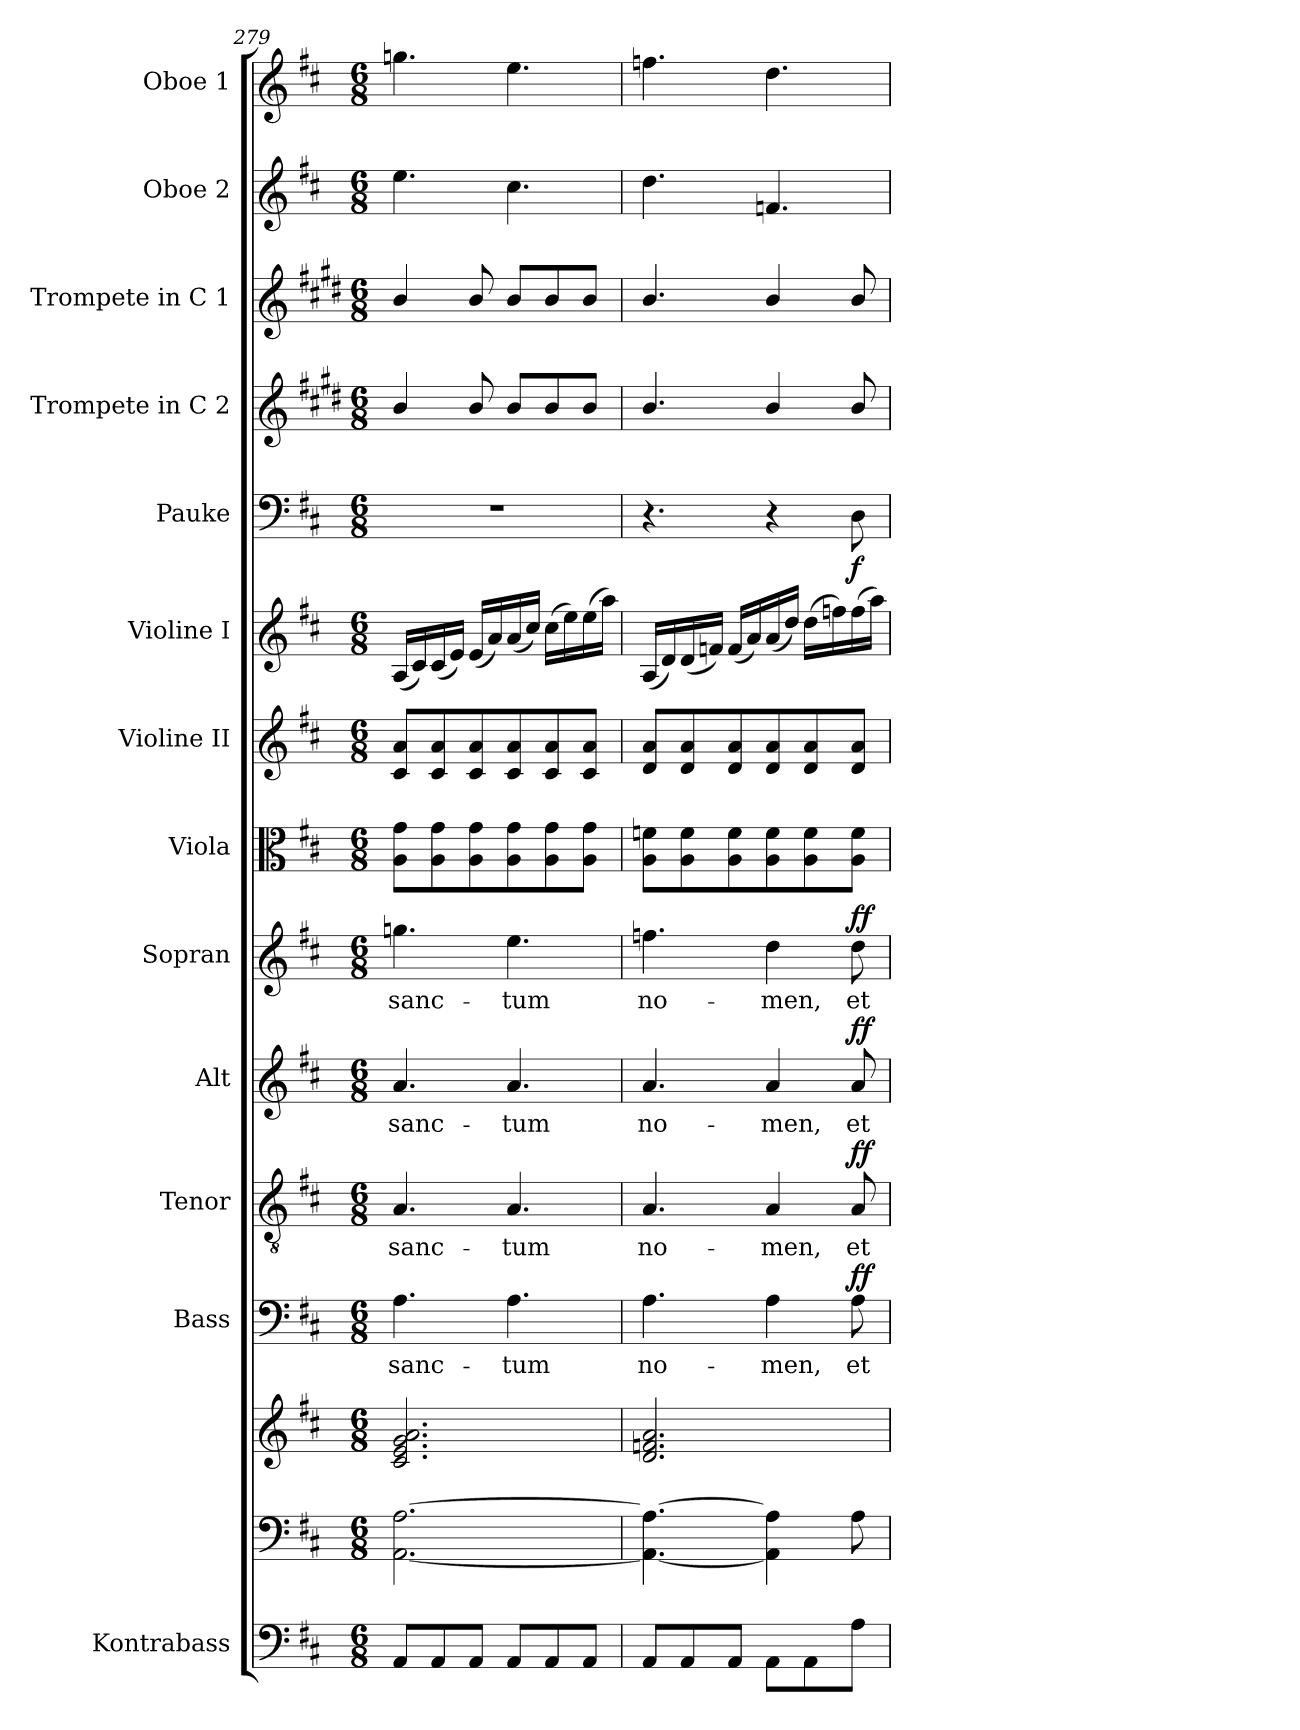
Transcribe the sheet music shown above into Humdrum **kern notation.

**kern	**kern	**kern	**kern	**text	**dynam	**kern	**text	**dynam	**kern	**text	**dynam	**kern	**text	**dynam	**kern	**kern	**kern	**kern	**dynam	**kern	**kern	**kern	**kern
*part14	*part13	*part13	*part12	*part12	*part12	*part11	*part11	*part11	*part10	*part10	*part10	*part9	*part9	*part9	*part8	*part7	*part6	*part5	*part5	*part4	*part3	*part2	*part1
*staff15	*staff14	*staff13	*staff12	*staff12	*staff12	*staff11	*staff11	*staff11	*staff10	*staff10	*staff10	*staff9	*staff9	*staff9	*staff8	*staff7	*staff6	*staff5	*staff5	*staff4	*staff3	*staff2	*staff1
*I"Kontrabass	*	*	*I"Bass	*	*	*I"Tenor	*	*	*I"Alt	*	*	*I"Sopran	*	*	*I"Viola	*I"Violine II	*I"Violine I	*I"Pauke	*	*I"Trompete in C 2	*I"Trompete in C 1	*I"Oboe 2	*I"Oboe 1
*I'Kb.	*	*	*I'B	*	*	*I'T	*	*	*I'A	*	*	*I'S	*	*	*I'Vla.	*I'Vl. II	*I'Vl. I	*I'Pk.	*	*	*	*I'Ob. 2	*I'Ob. 1
!!LO:PB:g=z
*clefF4	*clefF4	*clefG2	*clefF4	*	*	*clefGv2	*	*	*clefG2	*	*	*clefG2	*	*	*clefC3	*clefG2	*clefG2	*clefF4	*	*clefG2	*clefG2	*clefG2	*clefG2
*ITrd7c12	*	*	*	*	*	*	*	*	*	*	*	*	*	*	*	*	*	*	*	*ITrd1c2	*ITrd1c2	*	*
*k[f#c#]	*k[f#c#]	*k[f#c#]	*k[f#c#]	*	*	*k[f#c#]	*	*	*k[f#c#]	*	*	*k[f#c#]	*	*	*k[f#c#]	*k[f#c#]	*k[f#c#]	*k[f#c#]	*	*k[f#c#]	*k[f#c#]	*k[f#c#]	*k[f#c#]
*D:	*D:	*D:	*D:	*	*	*D:	*	*	*D:	*	*	*D:	*	*	*D:	*D:	*D:	*D:	*	*D:	*D:	*D:	*D:
*M6/8	*M6/8	*M6/8	*M6/8	*	*	*M6/8	*	*	*M6/8	*	*	*M6/8	*	*	*M6/8	*M6/8	*M6/8	*M6/8	*	*M6/8	*M6/8	*M6/8	*M6/8
=279	=279	=279	=279	=279	=279	=279	=279	=279	=279	=279	=279	=279	=279	=279	=279	=279	=279	=279	=279	=279	=279	=279	=279
!	!	!	!	!LO:LY:b	!	!	!LO:LY:b	!	!	!LO:LY:b	!	!	!LO:LY:b	!	!	!	!	!	!	!	!	!	!
8AAA/L	[2.AA\ [2.A\	2.c#/ 2.e/ 2.g/ 2.a/	4.A\	sanc-	.	4.A/	sanc-	.	4.a/	sanc-	.	4.ggn\	sanc-	.	8A\ 8g\L	8c#/ 8a/L	(<16A/LL	2.r	.	4a/	4a/	4.ee\	4.ggn\
.	.	.	.	.	.	.	.	.	.	.	.	.	.	.	.	.	16c#/)	.	.	.	.	.	.
8AAA/	.	.	.	.	.	.	.	.	.	.	.	.	.	.	8A\ 8g\	8c#/ 8a/	(<16c#/	.	.	.	.	.	.
.	.	.	.	.	.	.	.	.	.	.	.	.	.	.	.	.	16e/JJ)	.	.	.	.	.	.
8AAA/J	.	.	.	.	.	.	.	.	.	.	.	.	.	.	8A\ 8g\	8c#/ 8a/	(<16e/LL	.	.	8a/	8a/	.	.
.	.	.	.	.	.	.	.	.	.	.	.	.	.	.	.	.	16a/)	.	.	.	.	.	.
!	!	!	!	!LO:LY:b	!	!	!LO:LY:b	!	!	!LO:LY:b	!	!	!LO:LY:b	!	!	!	!	!	!	!	!	!	!
8AAA/L	.	.	4.A\	-tum	.	4.A/	-tum	.	4.a/	-tum	.	4.ee\	-tum	.	8A\ 8g\	8c#/ 8a/	(<16a/	.	.	8a/L	8a/L	4.cc#\	4.ee\
.	.	.	.	.	.	.	.	.	.	.	.	.	.	.	.	.	16cc#/JJ)	.	.	.	.	.	.
8AAA/	.	.	.	.	.	.	.	.	.	.	.	.	.	.	8A\ 8g\	8c#/ 8a/	(>16cc#\LL	.	.	8a/	8a/	.	.
.	.	.	.	.	.	.	.	.	.	.	.	.	.	.	.	.	16ee\)	.	.	.	.	.	.
8AAA/J	.	.	.	.	.	.	.	.	.	.	.	.	.	.	8A\ 8g\J	8c#/ 8a/J	(>16ee\	.	.	8a/J	8a/J	.	.
.	.	.	.	.	.	.	.	.	.	.	.	.	.	.	.	.	16aa\JJ)	.	.	.	.	.	.
=280	=280	=280	=280	=280	=280	=280	=280	=280	=280	=280	=280	=280	=280	=280	=280	=280	=280	=280	=280	=280	=280	=280	=280
!	!	!	!	!LO:LY:b	!	!	!LO:LY:b	!	!	!LO:LY:b	!	!	!LO:LY:b	!	!	!	!	!	!	!	!	!	!
8AAA/L	4.AA\_ 4.A\_	2.d/ 2.fn/ 2.a/	4.A\	no-	.	4.A/	no-	.	4.a/	no-	.	4.ffn\	no-	.	8A\ 8fn\L	8d/ 8a/L	(<16A/LL	4.r	.	4.a/	4.a/	4.dd\	4.ffn\
.	.	.	.	.	.	.	.	.	.	.	.	.	.	.	.	.	16d/)	.	.	.	.	.	.
8AAA/	.	.	.	.	.	.	.	.	.	.	.	.	.	.	8A\ 8f\	8d/ 8a/	(<16d/	.	.	.	.	.	.
.	.	.	.	.	.	.	.	.	.	.	.	.	.	.	.	.	16fn/JJ)	.	.	.	.	.	.
8AAA/J	.	.	.	.	.	.	.	.	.	.	.	.	.	.	8A\ 8f\	8d/ 8a/	(<16f/LL	.	.	.	.	.	.
.	.	.	.	.	.	.	.	.	.	.	.	.	.	.	.	.	16a/)	.	.	.	.	.	.
!	!	!	!	!LO:LY:b	!	!	!LO:LY:b	!	!	!LO:LY:b	!	!	!LO:LY:b	!	!	!	!	!	!	!	!	!	!
8AAA\L	4AA\] 4A\]	.	4A\	-men,	.	4A/	-men,	.	4a/	-men,	.	4dd\	-men,	.	8A\ 8f\	8d/ 8a/	(<16a/	4r	.	4a/	4a/	4.fn/	4.dd\
.	.	.	.	.	.	.	.	.	.	.	.	.	.	.	.	.	16dd/JJ)	.	.	.	.	.	.
8AAA\	.	.	.	.	.	.	.	.	.	.	.	.	.	.	8A\ 8f\	8d/ 8a/	(>16dd\LL	.	.	.	.	.	.
.	.	.	.	.	.	.	.	.	.	.	.	.	.	.	.	.	16ffn\)	.	.	.	.	.	.
!	!	!	!	!LO:LY:b	!LO:DY:a	!	!LO:LY:b	!LO:DY:a	!	!LO:LY:b	!LO:DY:a	!	!LO:LY:b	!LO:DY:a	!	!	!	!	!LO:DY:b	!	!	!	!
8AA\J	8A\	.	8A\	et	ff	8A/	et	ff	8a/	et	ff	8dd\	et	ff	8A\ 8f\J	8d/ 8a/J	(>16ff\	8D\	f	8a/	8a/	.	.
.	.	.	.	.	.	.	.	.	.	.	.	.	.	.	.	.	16aa\JJ)	.	.	.	.	.	.
=	=	=	=	=	=	=	=	=	=	=	=	=	=	=	=	=	=	=	=	=	=	=	=
*-	*-	*-	*-	*-	*-	*-	*-	*-	*-	*-	*-	*-	*-	*-	*-	*-	*-	*-	*-	*-	*-	*-	*-
